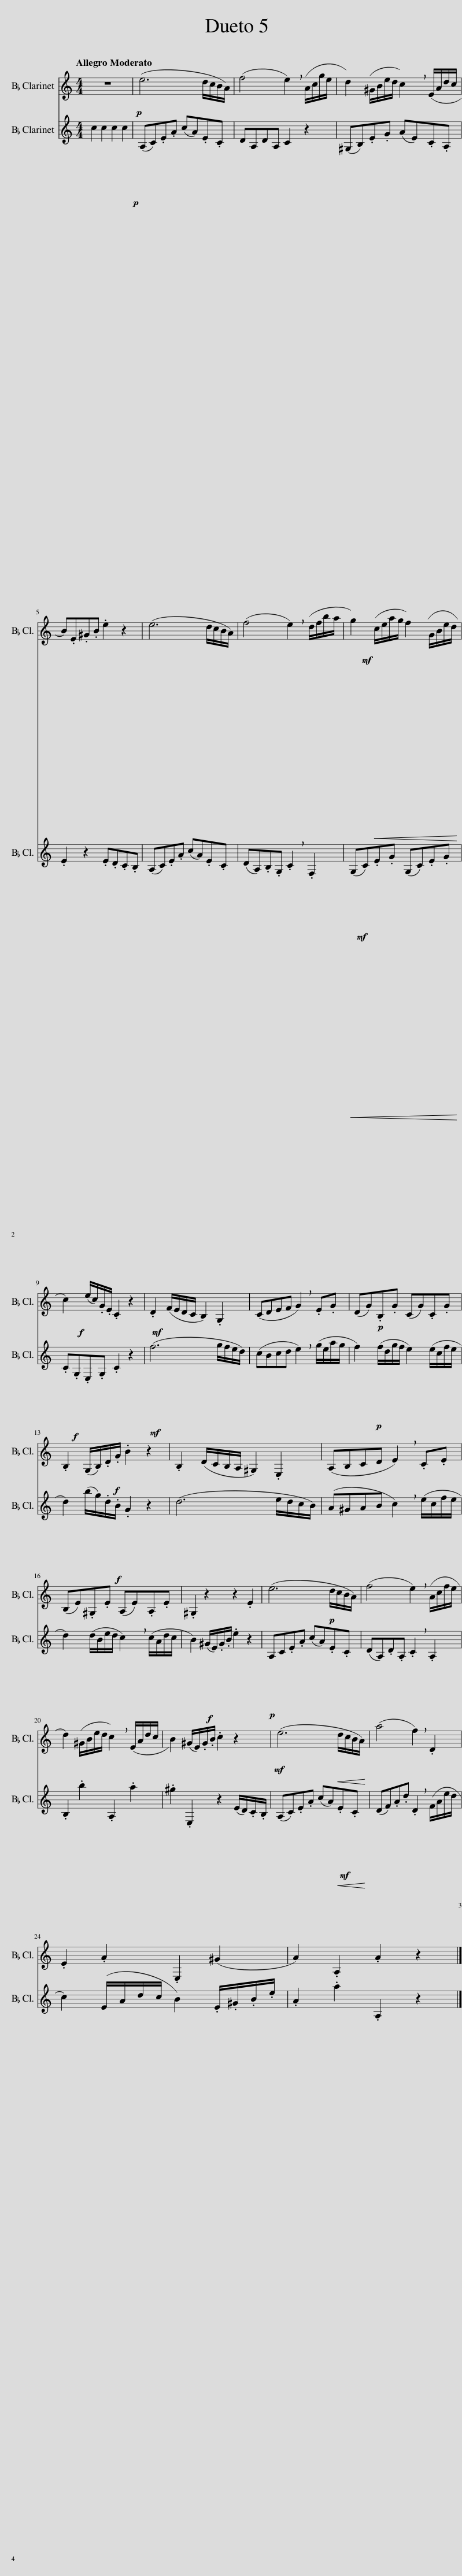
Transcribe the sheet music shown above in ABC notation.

X:1
%%score 1 2
L:1/8
Q:1/4=104
M:4/4
I:linebreak $
K:none
V:1 treble transpose=-2
V:2 treble transpose=-2
V:1
[K:C] z8 |!p! (e6 d/c/B/A/) | (f4 !breath!e2) (A/c/g/e/ | d2) (^G/B/e/d/ !breath!c2) (E/A/d/c/ |$ B).E.^G.B .e2 z2 | %5
 (e6 d/c/B/A/) | (f4 !breath!e2)!mf! (d/f/b/a/ | g2)!<(! (c/e/a/g/ f2) (G/B/e/d/!<)! |$!f! c2) (e/c/).G/.E/ .C2 z2 |!mf! .D2 (F/E/D/C/ B,2) .G,2 | %10
 (CDEF !breath!G2)!p! .E.G | (DG).B,.G (CG).C.G |$ .B,2!f! (G,/B,/).D/.G/ .B2 z2 | .B,2 (D/C/B,/A,/ ^G,2) .E,2 | (A,B,CD !breath!E2) .C.E |$ %15
 (B,E).^G,.E (A,E).A,.E | .^G,2 z2 z2!p! .E2 | (e6 d/c/B/A/) | (f4 !breath!e2) (A/c/f/e/ |$ d2) (^G/B/e/d/ !breath!c2) (E/A/d/c/ | %20
 B2) (^G/E/).G/.B/ .c2 z2 |!mf! (e6!<(! d/c/B/A/)!<)! | (a4 !breath!f2)!f! .D2 |$ .E2 .A2 .E,2 (^G2 | A2) .A,2 .A2 z2 |] %25
V:2
[K:C] c2 c2 c2 c2 |!p! (A,C).E.A (cA).E.C | DA,DA, C2 z2 | (^G,B,).E.G (AE).C.A, |$ .E2 z2 .E.D.C.B, | %5
 (A,C).E.A (cA).E.C | (DA,).B,.G, !breath!.C2!mf! .F,2 |!<(! (G,C).E.G (G,C).E.G!<)! |$!f! .C.G,.E,.G, .C2 z2 |!mf! (f6 g/f/e/d/) | %10
 (cBcd !breath!e2)!p! (g/e/a/g/ | f2) (f/d/g/f/ e2) (e/c/f/e/ |$ d2)!f! (b/g/).d/.B/ .G2 z2 | (d6 e/d/c/B/) | (A^GAB !breath!c2) (e/c/f/e/ |$ %15
 d2) (d/B/e/d/ !breath!c2) (c/A/d/c/ |!f! B2) (^G/E/).G/.B/ .e2 z2 |!p! A,C.E.A (cA).E.C | (DA,).D.A, !breath!.C2 .A,2 |$ .B,2 .b2 .A,2 .a2 | %20
 .^g2 .E,2 z2!mf! (E/D/).C/.B,/ | (A,C).E.A (cA)!<(!.E.C!<)! | (DF).A.d !breath!.D2 (F/A/e/d/ |$ c2) (E/A/d/c/ B2) .E/.^G/.B/.e/ | .A2 .a2 .A,2 z2 |] %25
